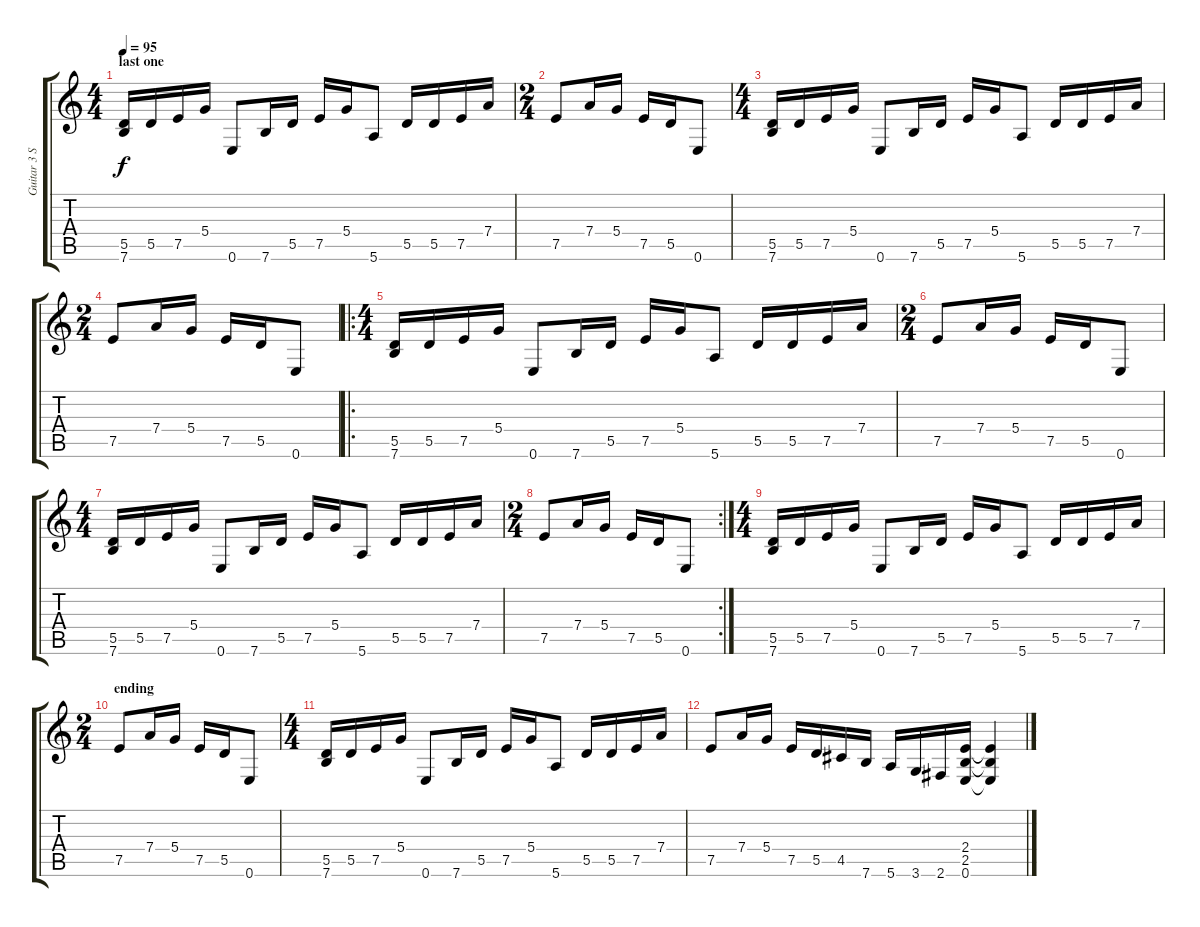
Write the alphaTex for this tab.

\track ("Guitar 3 Solo" "Guitar 3 S") {instrument overdrivenguitar}
\staff {score tabs}
\tuning (E4 B3 G3 D3 A2 E2) {hide}
\ts (4 4)
\section ("" "last one")
\tempo 95
\clef g2
\ks c
(5.5 7.6).16{dy f} 5.5.16 7.5.16 5.4.16 0.6.8 7.6.16 5.5.16 7.5.16 5.4.16 5.6.8 5.5.16 5.5.16 7.5.16 7.4.16 |
\ts (2 4)
7.5.8 7.4.16 5.4.16 7.5.16 5.5.16 0.6.8 |
\ts (4 4)
(5.5 7.6).16 5.5.16 7.5.16 5.4.16 0.6.8 7.6.16 5.5.16 7.5.16 5.4.16 5.6.8 5.5.16 5.5.16 7.5.16 7.4.16 |
\ts (2 4)
7.5.8 7.4.16 5.4.16 7.5.16 5.5.16 0.6.8 |
\ro
\ts (4 4)
(5.5 7.6).16 5.5.16 7.5.16 5.4.16 0.6.8 7.6.16 5.5.16 7.5.16 5.4.16 5.6.8 5.5.16 5.5.16 7.5.16 7.4.16 |
\ts (2 4)
7.5.8 7.4.16 5.4.16 7.5.16 5.5.16 0.6.8 |
\ts (4 4)
(5.5 7.6).16 5.5.16 7.5.16 5.4.16 0.6.8 7.6.16 5.5.16 7.5.16 5.4.16 5.6.8 5.5.16 5.5.16 7.5.16 7.4.16 |
\rc 2
\ts (2 4)
7.5.8 7.4.16 5.4.16 7.5.16 5.5.16 0.6.8 |
\ts (4 4)
(5.5 7.6).16 5.5.16 7.5.16 5.4.16 0.6.8 7.6.16 5.5.16 7.5.16 5.4.16 5.6.8 5.5.16 5.5.16 7.5.16 7.4.16 |
\ts (2 4)
\section ("" "ending")
7.5.8 7.4.16 5.4.16 7.5.16 5.5.16 0.6.8 |
\ts (4 4)
(5.5 7.6).16 5.5.16 7.5.16 5.4.16 0.6.8 7.6.16 5.5.16 7.5.16 5.4.16 5.6.8 5.5.16 5.5.16 7.5.16 7.4.16 |
7.5.8 7.4.16 5.4.16 7.5.16 5.5.16 4.5.16 7.6.16 5.6.16 3.6.16 2.6.16 (2.4 2.5 0.6).16 (2.4{t} 2.5{t} 0.6{t}).4
